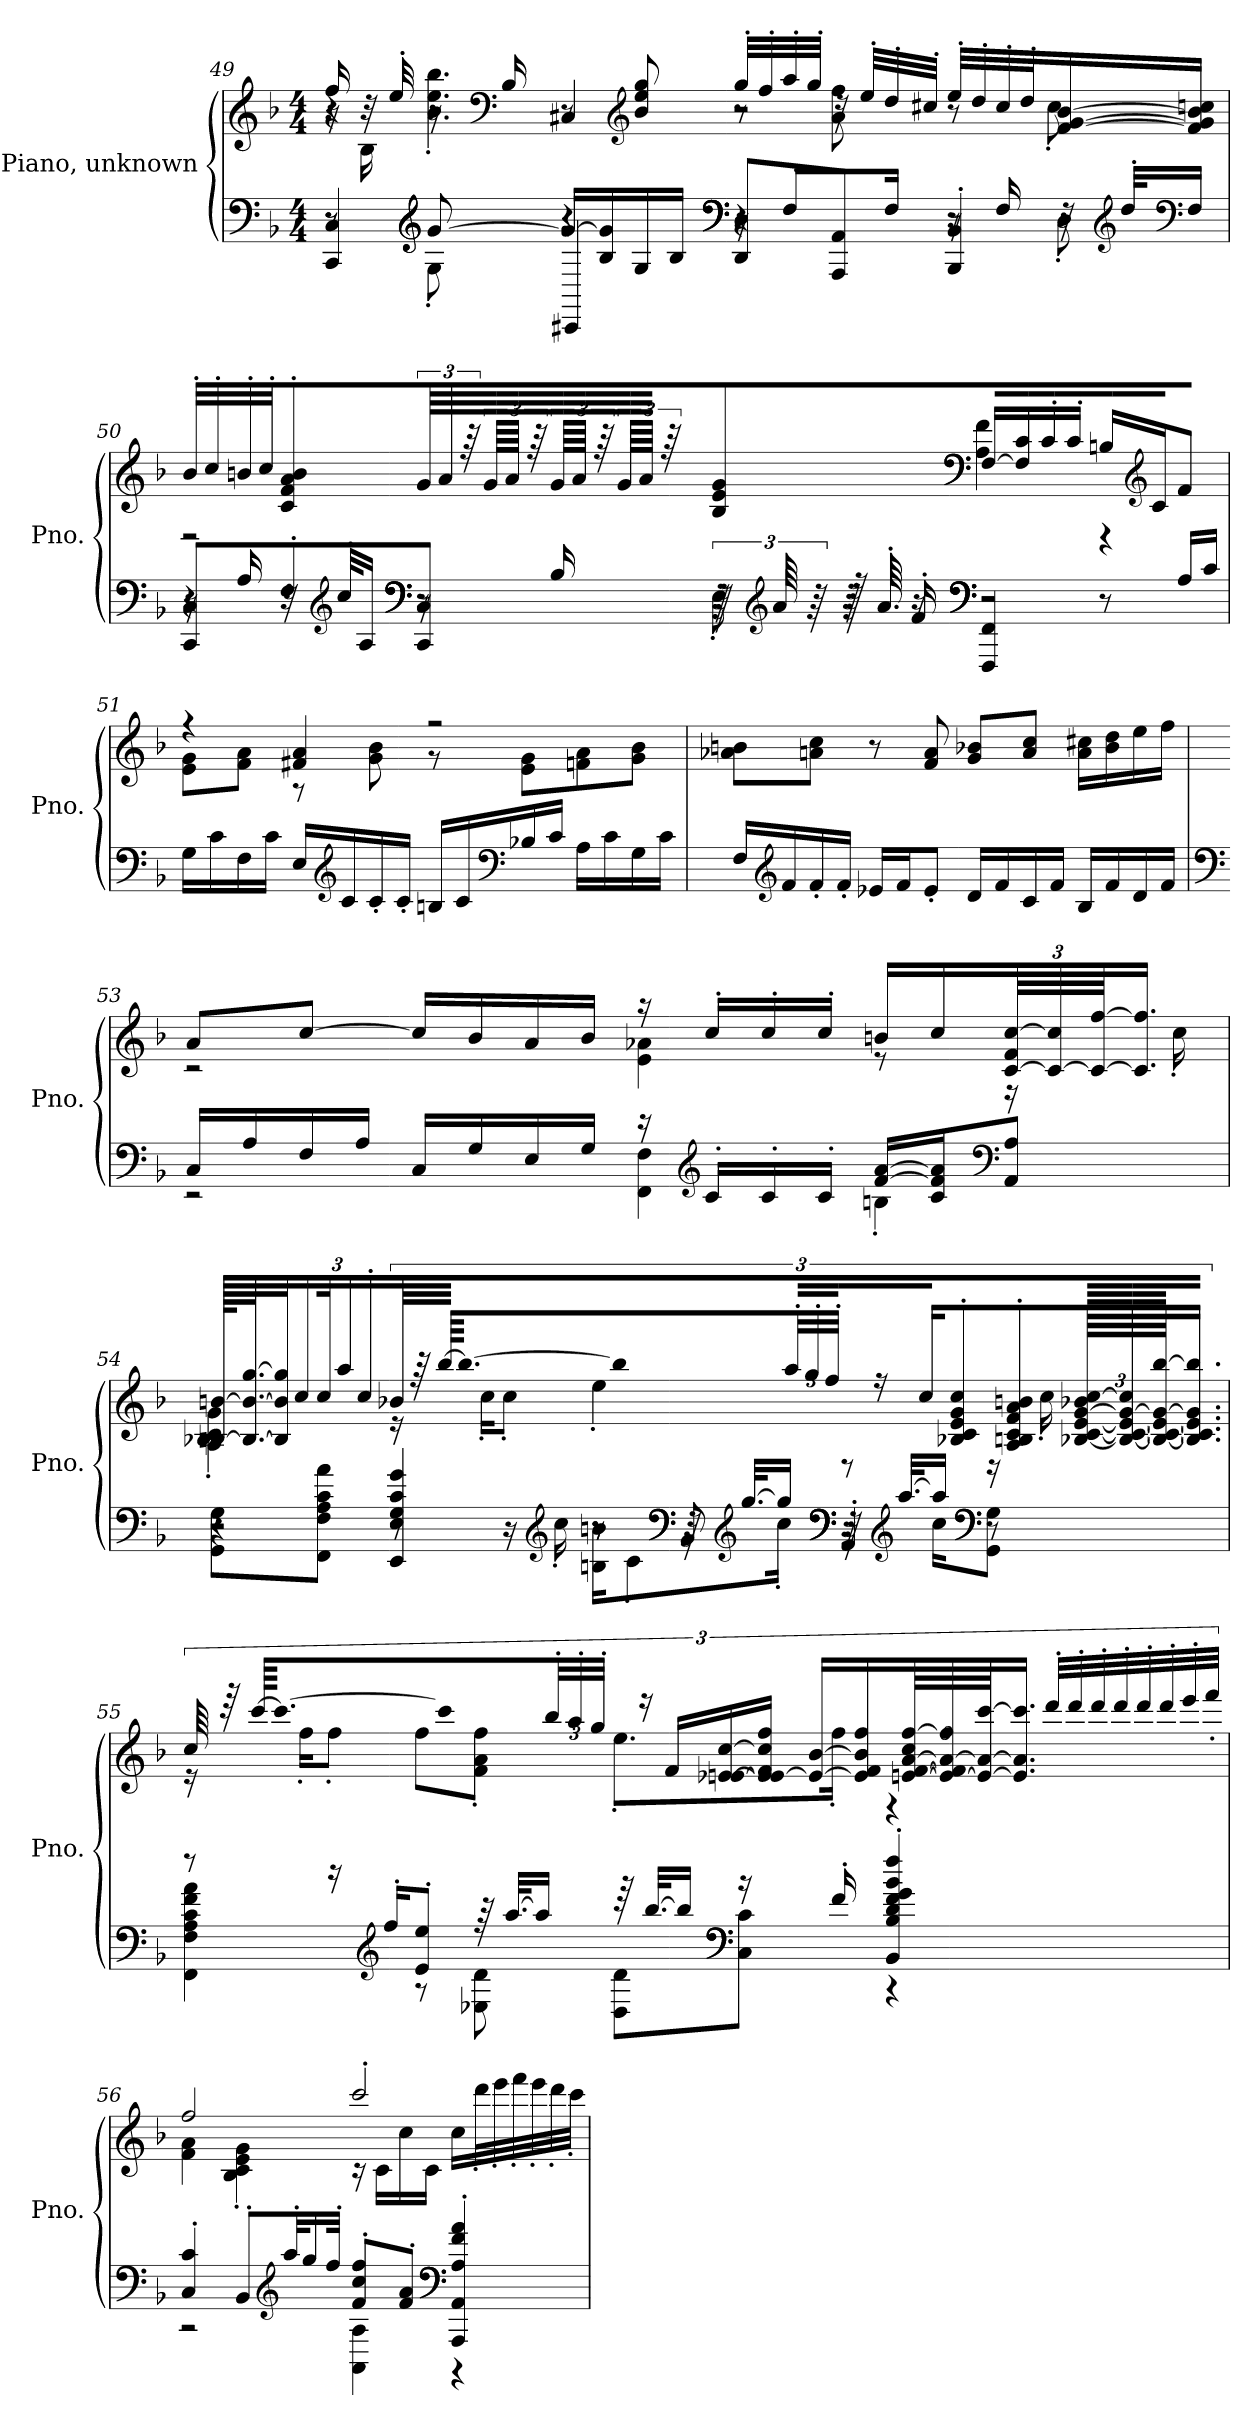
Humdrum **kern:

**kern	**kern
*part1	*part1
*staff2	*staff1
*I"Piano, unknown	*
*I'Pno.	*
!!LO:LB:g=z
*clefF4	*clefG2
*k[b-]	*k[b-]
*M4/4	*M4/4
=49	=49
*^	*^
*	*^	*	*^
8r	8r	4CC/ 4C/	16ff/	16r	4r
.	.	.	32r	16B-\	.
.	.	.	32ee'/	.	.
*clefG2	*	*	*	*	*
[8g/	8G'\	.	16r	4.b-\' 4.ee\' 4.bb-\'	.
*	*	*	*clefF4	*	*
.	.	.	16B-/	.	.
16g/LL_	4r	4CC#X/	8r	.	4C#X/
16B-/ 16g/]	.	.	.	.	.
*	*	*	*clefG2	*	*
16G/	.	.	8b-/ 8ee/ 8gg/	.	.
16B-/JJ	.	.	.	.	.
*clefF4	*	*	*	*	*
16r	4r	8DD/ 8D/L	32gg'/LLL	8r	2r
.	.	.	32ff'/	.	.
8F'/L	.	.	32aa'/	.	.
.	.	.	32gg'/JJJ	.	.
.	.	8AAA/ 8AA/J	32r	8a\ 8ff\	.
.	.	.	32ee'/LLL	.	.
16F/Jk	.	.	32dd'/	.	.
.	.	.	32cc#X'/JJJ	.	.
16r	8r	4BBB-/' 4BB-/'	32ee'/LLL	8r	.
.	.	.	32dd'/	.	.
16F/	.	.	32cc#'/	.	.
.	.	.	32dd'/J	.	.
32r	8D'\	.	[16f/ [16g/ [16b-/	8cc#'\	.
*clefG2	*	*	*	*	*
32dd'/KLL	.	.	.	.	.
*clefF4	*	*	*	*	*
16F/JJ	.	.	16f/] 16g/] 16b-/] 16ccn/JJ	.	.
*	*	*	*	*v	*v
!!LO:LB:g=z
=50	=50	=50	=50	=50
16r	4r	8CC/ 8C/L	32b-'/LLL	2r
.	.	.	32cc'/	.
16A/	.	.	32bn'/	.
.	.	.	32cc'/JJ	.
32r	.	8F'/	8c/' 8f/' 8a/' 8b/'	.
*clefG2	*	*	*	*
32cc'/KLL	.	.	.	.
16A/JJ	.	.	.	.
*clefF4	*	*	*	*
16r	8r	8CC/ 8C/J	96g/LLL	.
.	.	.	96a/JJJJ	.
.	.	.	96r	.
.	.	.	96g/LLLL	.
.	.	.	96a/JJJJ	.
.	.	.	96r	.
16B-/	.	.	96g/LLLL	.
.	.	.	96a/JJJJ	.
.	.	.	96r	.
.	.	.	96g/LLLL	.
.	.	.	96a/JJJJ	.
.	.	.	96r	.
96r	8E'\	32r	8B-/ 8e/ 8g/	.
*clefG2	*	*	*	*
96a/	.	.	.	.
96r	.	.	.	.
32r	.	128r	.	.
.	.	64.a'/	.	.
16f'/	.	16r	.	.
*clefF4	*	*	*clefF4	*
4FFF/ 4FF/	2r	2r	[16F/LL	4A\ 4f\
.	.	.	16F/] 16c/	.
.	.	.	16c'/	.
.	.	.	16c'/JJ	.
8r	.	.	16Bn/LL	4r
*	*	*	*clefG2	*
.	.	.	16c/J	.
16A/LL	.	.	8f/J	.
16c/JJ	.	.	.	.
*v	*v	*v	*	*
!!LO:PB:g=z	!!
=51	=51	=51
16G\LL	4r	8e\ 8g\L
16c\	.	.
16F\	.	8f\ 8a\J
16c\JJ	.	.
16E/LL	4f#X/ 4a/	8r
*clefG2	*	*
16c/	.	.
16c'/	.	8g\ 8b-\
16c'/JJ	.	.
16Bn/LL	2r	8r
16c/	.	.
*clefF4	*	*
16B-X/	.	8e\ 8g\L
16c/JJ	.	.
16A\LL	.	8fn\ 8a\
16c\	.	.
16G\	.	8g\ 8b-\J
16c\JJ	.	.
*	*v	*v
=52	=52
16F/LL	8a-X\ 8bn\L
*clefG2	*
16f/	.
16f'/	8an\ 8cc\J
16f'/JJ	.
16e-X/LL	8r
16f/J	.
8e-'/J	8f/ 8a/
16d/LL	8g/ 8b-X/L
16f/	.
16c/	8a/ 8cc/J
16f/JJ	.
16B-/LL	16a\ 16cc#X\LL
16f/	16b-\ 16dd\
16d/	16ee\
16f/JJ	16ff\JJ
!!LO:LB:g=z
=53	=53
*clefF4	*
*^	*^
16C/LL	2r	8a/L	2r
16A/	.	.	.
16F/	.	[8cc/J	.
16A/JJ	.	.	.
16C/LL	.	16cc/LL]	.
16G/	.	16b-/	.
16E/	.	16a/	.
16G/JJ	.	16b-/JJ	.
16r	4FF\ 4F\	16r	4e\ 4a-X\
*clefG2	*	*	*
16c'/LL	.	16cc'/LL	.
16c'/	.	16cc'/	.
16c'/JJ	.	16cc'/JJ	.
[16f/ [16a/LL	4Bn'\	16bn/LL	8r
16c/ 16f/] 16a/]J	.	16cc/	.
*clefF4	*	*	*
*	*	*Xbrackettup	*
8AA/ 8A/J	.	[96c/ 96f/ [96cc/LL	16r
.	.	96c/_ 96cc/]	.
.	.	96c/_ [96ff/JJ	.
.	.	16.c/] 16.ff/]JJ	.
.	.	.	16cc'\
!!LO:LB:g=z	!!
=54	=54	=54	=54
*	*^	*	*
2r	8GG\ 8G\L	4r	[128Bn/ [128bn/KLLLL	4A\' 4B-X\' 4c\' 4g\'
.	.	.	64.B/_ 64.b/_ [64.gg/J	.
.	.	.	32B/] 32b/] 32gg/]J	.
.	.	.	16cc/	.
.	8FF\ 8F\ 8A\ 8c\ 8a\J	.	48cc/K	.
.	.	.	24aa/	.
.	.	.	16cc'/	.
*	*	*	*brackettup	*
.	8r	4EE/ 4E/ 4G/ 4c/ 4g/	96b-X/JJkk	16r
.	.	.	96r	.
.	.	.	[96bb-/KKLL	.
.	.	.	16.bb-/_	.
.	.	.	.	16cc'\KL
.	16r	.	16bb-/]	8cc'\J
*clefG2	*	*	*	*
*	*	*	*Xbrackettup	*
.	16cc'\	.	48aa'/L	.
.	.	.	48gg'/	.
.	.	.	48ff'/JJJ	.
8r	16Bn\ 16bn\KL	8r	16r	4ee'\
.	8c'\	.	16cc/KL	.
*clefF4	*	*	*	*
64r	.	8BB-/	8B-X/' 8c/' 8e/' 8g/' 8cc/'	.
*clefG2	*	*	*	*
[32.gg/KLL	.	.	.	.
16gg/JJ]	16cc'\Jk	.	.	.
*clefF4	*	*	*	*
64r	16r	4AA'/	8A/' 8Bn/' 8c/' 8f/' 8a/' 8bn/'	8r
*clefG2	*	*	*	*
[32.aa/KLL	.	.	.	.
16aa/JJ]	16cc\KL	.	.	.
*clefF4	*	*	*	*
8r	8GG\ 8G\J	.	[96B-X/ [96c/ [96e/ [96g/ 96b-X/ [96cc/LLL	16r
.	.	.	96B-/_ 96c/_ 96e/_ 96g/_ 96cc/]	.
.	.	.	96B-/_ 96c/_ 96e/_ 96g/_ [96bb-/JJ	.
.	.	.	16.B-/] 16.c/] 16.e/] 16.g/] 16.bb-/]JJ	.
.	.	.	.	16cc'\
*	*v	*v	*	*
!!LO:LB:g=z	!!
=55	=55	=55	=55
*	*	*brackettup	*
8r	4FF\ 4F\ 4A\ 4c\ 4f\ 4a\	96cc/	16r
.	.	96r	.
.	.	[96ccc/KKLL	.
.	.	16.ccc/_	.
.	.	.	16ff'\KL
16r	.	16ccc/]	8ff'\J
*clefG2	*	*	*
*	*	*Xbrackettup	*
16ff'/KL	.	48bb-'/L	.
.	.	48aa'/	.
.	.	48gg'/JJJ	.
8e/' 8ee/'J	8r	16r	8ff\L
.	.	16f/LL	.
64r	8E-X\ 8d\	[16e-X/ [16en/ [16cc/	8f\' 8a\' 8ff\'J
[32.aa/KLL	.	.	.
16aa/JJ]	.	16e-/] 16e/_ 16f/ 16cc/] 16ff/JJ	.
64r	8D\ 8d\L	16e/_ [16b-/LL	8.ee'\L
[32.bb-/KLL	.	.	.
16bb-/JJ]	.	16e/] 16f/ 16b-/] 16ff/	.
*clefF4	*	*	*
16r	8C\ 8c\J	[96en/ [96f/ [96a/ 96cc/ [96ff/LL	.
.	.	96e/_ 96f/] 96a/_ 96ff/]	.
.	.	96e/_ 96a/_ [96ccc/JJ	.
.	.	16.e/] 16.a/] 16.ccc/]JJ	.
16f'/	.	.	16ff'\Jk
4BB-/' 4B-/' 4d/' 4f/' 4g/' 4b-/' 4ff/'	4r	32ddd'/LLL	4r
.	.	32ddd'/	.
.	.	32ddd'/	.
.	.	32ddd'/	.
.	.	32ddd'/	.
.	.	32ddd'/	.
.	.	32eee'/	.
.	.	32fff'/JJJ	.
!!LO:LB:g=z	!!
=56	=56	=56	=56
4C/' 4c/'	2r	2ff/	4f\ 4a\
8BB-'/L	.	.	4B-\' 4c\' 4e\' 4g\'
*clefG2	*	*	*
32aa'/KL	.	.	.
16gg/	.	.	.
32ff'/JJk	.	.	.
8f/' 8cc/' 8ff/'L	4AA\ 4A\	2ccc'/	16r
.	.	.	16c\LL
8f/' 8a/'J	.	.	16cc\
.	.	.	16c\JJ
*clefF4	*	*	*
4AAA/' 4AA/' 4A/' 4f/' 4a/'	4r	.	16cc\LL
.	.	.	32ddd'\L
.	.	.	32eee'\
.	.	.	32fff'\
.	.	.	32eee'\
.	.	.	32ddd'\
.	.	.	32ccc'\JJJ
*v	*v	*	*
*	*v	*v
=	=
*-	*-
